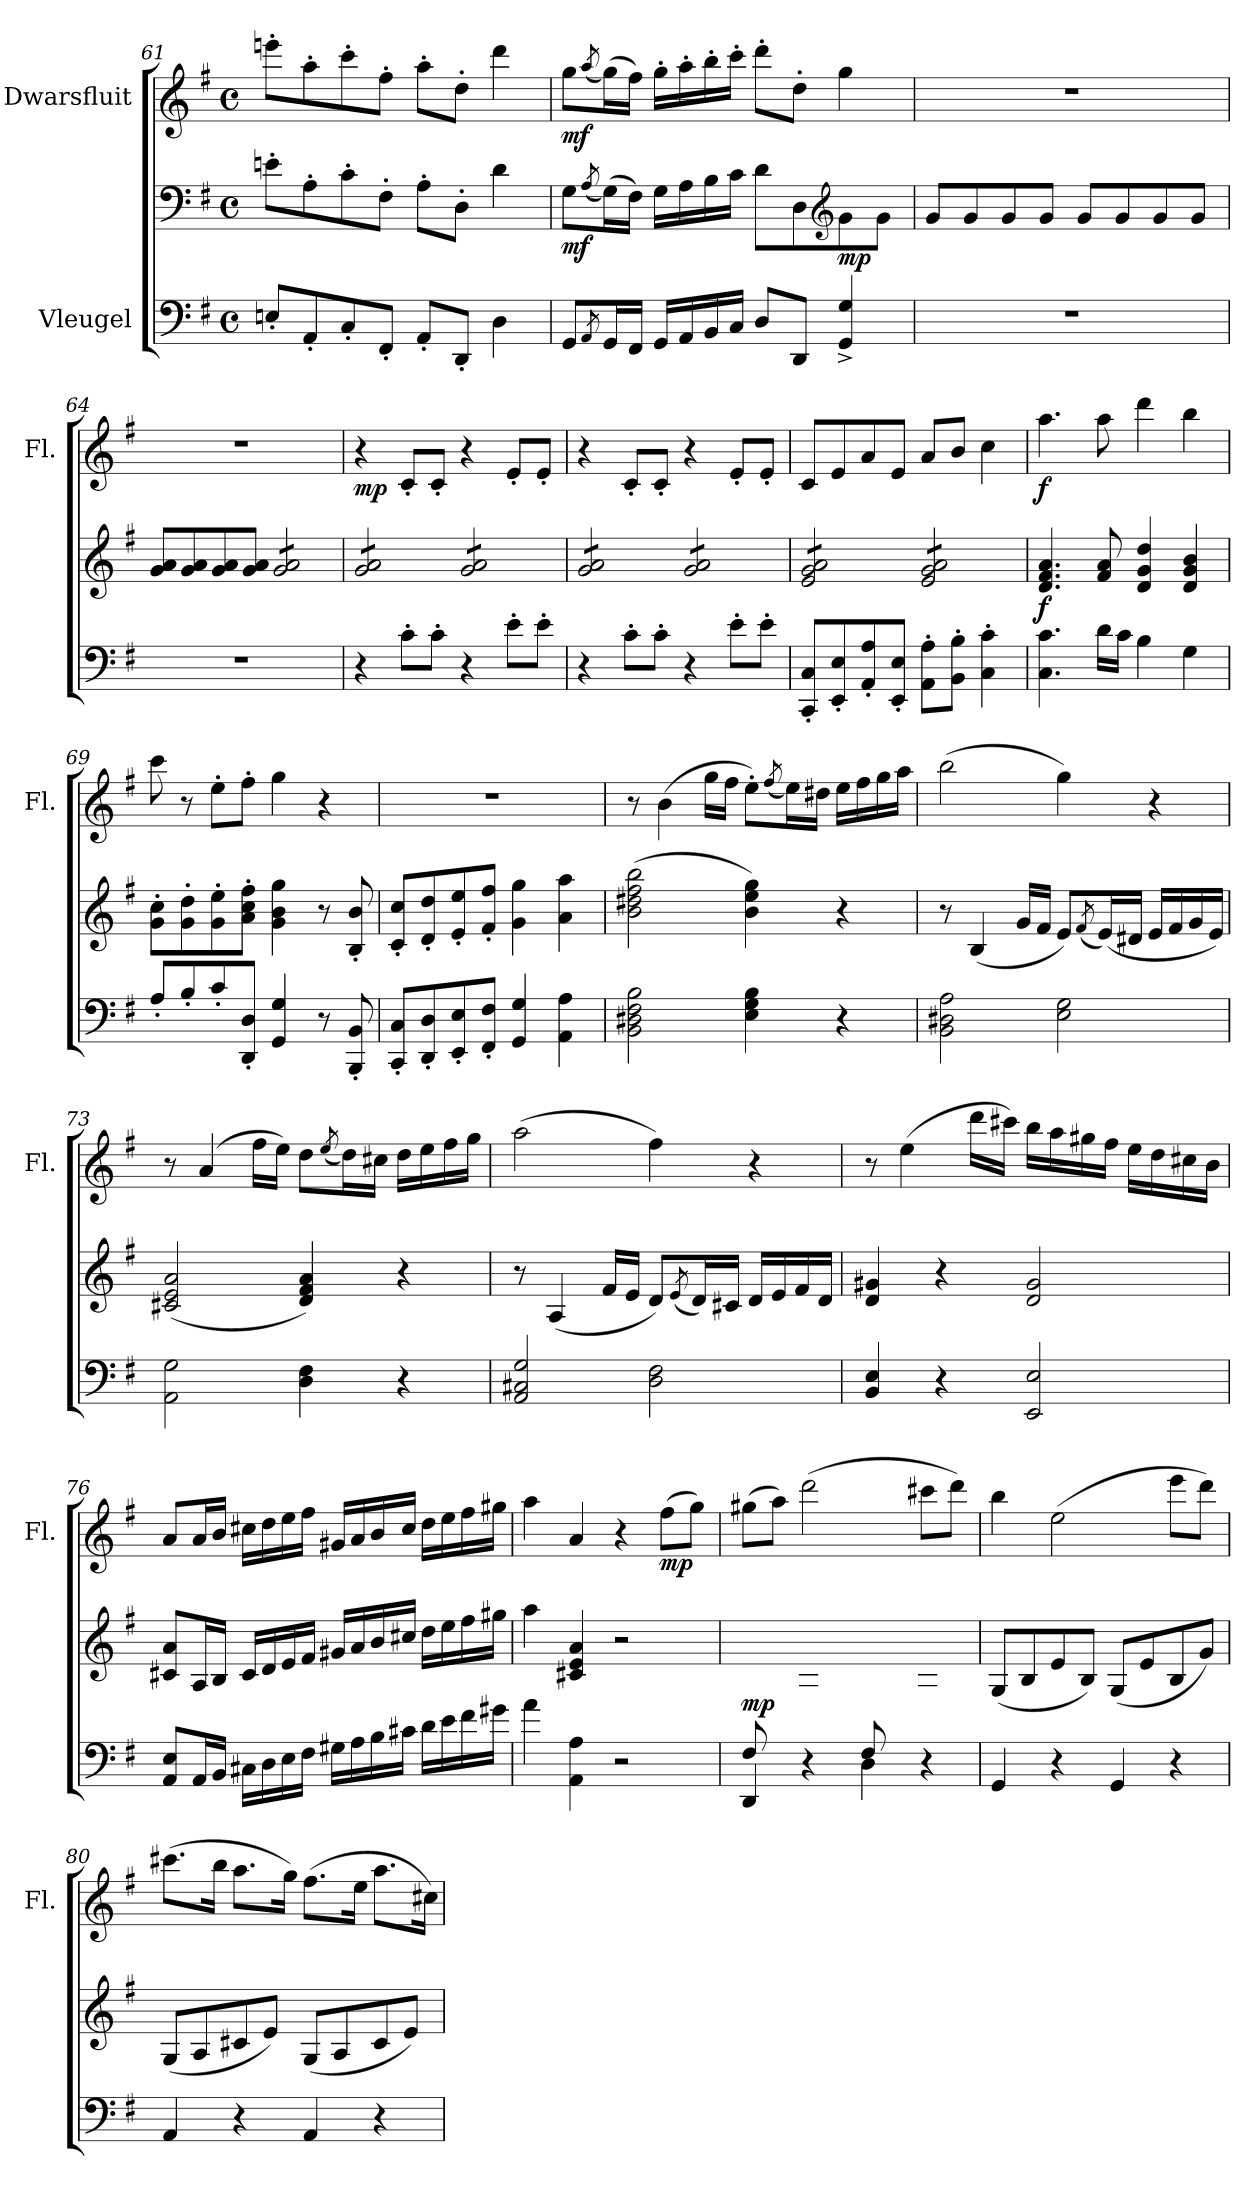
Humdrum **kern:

**kern	**kern	**dynam	**kern	**dynam
*part2	*part2	*part2	*part1	*part1
*staff3	*staff2	*staff2/3	*staff1	*staff1
*I"Vleugel	*	*	*I"Dwarsfluit	*
*	*	*	*I'Fl.	*
*clefF4	*clefF4	*	*clefG2	*
*k[f#]	*k[f#]	*	*k[f#]	*
*M4/4	*M4/4	*	*M4/4	*
*met(c)	*met(c)	*	*met(c)	*
*MM108	*MM108	*	*MM108	*
=61	=61	=61	=61	=61
8En'/L	8en'\L	.	8eeen'\L	.
8AA'/	8A'\	.	8aa'\	.
8C'/	8c'\	.	8ccc'\	.
8FF#'/J	8F#'\J	.	8ff#'\J	.
8AA'/L	8A'\L	.	8aa'\L	.
8DD'/J	8D'\J	.	8dd'\J	.
4D\	4d\	.	4ddd\	.
!!LO:PB:g=z
=62	=62	=62	=62	=62
!	!	!LO:DY:b	!	!LO:DY:b
8GG/L	8G\L	mf	8gg\L	mf
8qAA/	(8qA/	.	(8qaa/	.
16GG/L	(16G\L)	.	(16gg\L)	.
16FF#/JJ	16F#\JJ)	.	16ff#\JJ)	.
16GG/LL	16G\LL	.	16gg'\LL	.
16AA/	16A\	.	16aa'\	.
16BB/	16B\	.	16bb'\	.
16C/JJ	16c\JJ	.	16ccc'\JJ	.
8D/L	8d\L	.	8ddd'\L	.
8DD/J	8D\	.	8dd'\J	.
*	*clefG2	*	*	*
!	!	!LO:DY:b	!	!
4GG/^ 4G/^	8g\	mp	4gg\	.
.	8g\J	.	.	.
=63	=63	=63	=63	=63
1r	8g/L	.	1r	.
.	8g/	.	.	.
.	8g/	.	.	.
.	8g/J	.	.	.
.	8g/L	.	.	.
.	8g/	.	.	.
.	8g/	.	.	.
.	8g/J	.	.	.
=64	=64	=64	=64	=64
1r	8g/ 8a/L	.	1r	.
.	8g/ 8a/	.	.	.
.	8g/ 8a/	.	.	.
.	8g/ 8a/J	.	.	.
*	*tremolo	*	*	*
.	8g/ 8a/L	.	.	.
.	8g/ 8a/	.	.	.
.	8g/ 8a/	.	.	.
.	8g/ 8a/J	.	.	.
=65	=65	=65	=65	=65
!	!	!	!	!LO:DY:b
4r	8g/ 8a/L	.	4r	mp
.	8g/ 8a/	.	.	.
8c'\L	8g/ 8a/	.	8c'/L	.
8c'\J	8g/ 8a/J	.	8c'/J	.
4r	8g/ 8a/L	.	4r	.
.	8g/ 8a/	.	.	.
8e'\L	8g/ 8a/	.	8e'/L	.
8e'\J	8g/ 8a/J	.	8e'/J	.
!!LO:LB:g=z
=66	=66	=66	=66	=66
4r	8g/ 8a/L	.	4r	.
.	8g/ 8a/	.	.	.
8c'\L	8g/ 8a/	.	8c'/L	.
8c'\J	8g/ 8a/J	.	8c'/J	.
4r	8g/ 8a/L	.	4r	.
.	8g/ 8a/	.	.	.
8e'\L	8g/ 8a/	.	8e'/L	.
8e'\J	8g/ 8a/J	.	8e'/J	.
=67	=67	=67	=67	=67
8CC/' 8C/'L	8e/ 8g/ 8a/L	.	8c/L	.
8EE/' 8E/'	8e/ 8g/ 8a/	.	8e/	.
8AA/' 8A/'	8e/ 8g/ 8a/	.	8a/	.
8EE/' 8E/'J	8e/ 8g/ 8a/J	.	8e/J	.
8AA\' 8A\'L	8e/ 8g/ 8a/L	.	8a/L	.
8BB\' 8B\'J	8e/ 8g/ 8a/	.	8b/J	.
4C\' 4c\'	8e/ 8g/ 8a/	.	4cc\	.
.	8e/ 8g/ 8a/J	.	.	.
*	*Xtremolo	*	*	*
=68	=68	=68	=68	=68
!	!	!LO:DY:b	!	!LO:DY:b
4.C\ 4.c\	4.d/ 4.f#/ 4.a/	f	4.aa\	f
16d\LL	8f#/ 8a/	.	8aa\	.
16c\JJ	.	.	.	.
4B\	4d/ 4g/ 4dd/	.	4ddd\	.
4G\	4d/ 4g/ 4b/	.	4bb\	.
=69	=69	=69	=69	=69
8A'/L	8g\' 8cc\'L	.	8ccc\	.
8B'/	8g\' 8dd\'	.	8r	.
8c'/	8g\' 8ee\'	.	8ee'\L	.
8DD/' 8D/'J	8a\' 8cc\' 8ff#\'J	.	8ff#'\J	.
4GG/ 4G/	4g\ 4b\ 4gg\	.	4gg\	.
8r	8r	.	4r	.
8BBB/' 8BB/'	8B/' 8b/'	.	.	.
=70	=70	=70	=70	=70
8CC/' 8C/'L	8c/' 8cc/'L	.	1r	.
8DD/' 8D/'	8d/' 8dd/'	.	.	.
8EE/' 8E/'	8e/' 8ee/'	.	.	.
8FF#/' 8F#/'J	8f#/' 8ff#/'J	.	.	.
4GG/ 4G/	4g\ 4gg\	.	.	.
4AA\ 4A\	4a\ 4aa\	.	.	.
!!LO:LB:g=z
=71	=71	=71	=71	=71
2BB\ 2D#X\ 2F#\ 2B\	(2b\ 2dd#X\ 2ff#\ 2bb\	.	8r	.
.	.	.	(4b\	.
.	.	.	16gg\LL	.
.	.	.	16ff#\JJ	.
4E\ 4G\ 4B\	4b\ 4ee\ 4gg\)	.	8ee'\L)	.
.	.	.	(8qff#/	.
.	.	.	16ee\L)	.
.	.	.	16dd#X\JJ	.
4r	4r	.	16ee\LL	.
.	.	.	16ff#\	.
.	.	.	16gg\	.
.	.	.	16aa\JJ	.
=72	=72	=72	=72	=72
2BB\ 2D#X\ 2A\	8r	.	(2bb\	.
.	(4B/	.	.	.
.	16g/LL	.	.	.
.	16f#/JJ	.	.	.
2E\ 2G\	8e/L)	.	4gg\)	.
.	(8qf#/	.	.	.
.	(16e/L)	.	.	.
.	16d#X/JJ	.	.	.
.	16e/LL	.	4r	.
.	16f#/	.	.	.
.	16g/	.	.	.
.	16e/JJ)	.	.	.
=73	=73	=73	=73	=73
2AA\ 2G\	(2c#X/ 2e/ 2a/	.	8r	.
.	.	.	(4a/	.
.	.	.	16ff#\LL	.
.	.	.	16ee\JJ)	.
4D\ 4F#\	4d/ 4f#/ 4a/)	.	8dd\L	.
.	.	.	(8qee/	.
.	.	.	16dd\L)	.
.	.	.	16cc#X\JJ	.
4r	4r	.	16dd\LL	.
.	.	.	16ee\	.
.	.	.	16ff#\	.
.	.	.	16gg\JJ	.
!!LO:PB:g=z
=74	=74	=74	=74	=74
2AA/ 2C#X/ 2G/	8r	.	(2aa\	.
.	(4A/	.	.	.
.	16f#/LL	.	.	.
.	16e/JJ	.	.	.
2D\ 2F#\	8d/L)	.	4ff#\)	.
.	(8qe/	.	.	.
.	16d/L)	.	.	.
.	16c#X/JJ	.	.	.
.	16d/LL	.	4r	.
.	16e/	.	.	.
.	16f#/	.	.	.
.	16d/JJ	.	.	.
=75	=75	=75	=75	=75
4BB/ 4E/	4d/ 4g#X/	.	8r	.
.	.	.	(4ee\	.
4r	4r	.	.	.
.	.	.	16ddd\LL	.
.	.	.	16ccc#X\JJ)	.
2EE/ 2E/	2d/ 2g#/	.	16bb\LL	.
.	.	.	16aa\	.
.	.	.	16gg#X\	.
.	.	.	16ff#\JJ	.
.	.	.	16ee\LL	.
.	.	.	16dd\	.
.	.	.	16cc#X\	.
.	.	.	16b\JJ	.
!!LO:LB:g=z
=76	=76	=76	=76	=76
8AA/ 8E/L	8c#X/ 8a/L	.	8a/L	.
16AA/L	16A/L	.	16a/L	.
16BB/JJ	16B/JJ	.	16b/JJ	.
16C#X\LL	16c#/LL	.	16cc#X\LL	.
16D\	16d/	.	16dd\	.
16E\	16e/	.	16ee\	.
16F#\JJ	16f#/JJ	.	16ff#\JJ	.
16G#X\LL	16g#X/LL	.	16g#X/LL	.
16A\	16a/	.	16a/	.
16B\	16b/	.	16b/	.
16c#X\JJ	16cc#X/JJ	.	16cc#/JJ	.
16d\LL	16dd\LL	.	16dd\LL	.
16e\	16ee\	.	16ee\	.
16f#\	16ff#\	.	16ff#\	.
16g#X\JJ	16gg#X\JJ	.	16gg#X\JJ	.
=77	=77	=77	=77	=77
4a\	4aa\	.	4aa\	.
4AA\ 4A\	4c#X/ 4e/ 4a/	.	4a/	.
2r	2r	.	4r	.
!	!	!	!	!LO:DY:b
.	.	.	(8ff#\L	mp
.	.	.	8gg\J)	.
=78	=78	=78	=78	=78
*^	*	*	*	*
!	!	!	!LO:DY:b	!	!
(8F#/L	4DD/	8ryy	mp	(8gg#X\L	.
4.ryy	.	8d\	.	8aa\J)	.
.	4r	8A\	.	(2ddd\	.
.	.	8f#\J)	.	.	.
(8F#/L	4D\	8ryy	.	.	.
4.ryy	.	8f#\	.	.	.
.	4r	8A\	.	8ccc#X\L	.
.	.	8f#\J)	.	8ddd\J)	.
*v	*v	*	*	*	*
!!LO:LB:g=z
=79	=79	=79	=79	=79
4GG/	(8G/L	.	4bb\	.
.	8B/	.	.	.
4r	8e/	.	(2ee\	.
.	8B/J)	.	.	.
4GG/	(8G/L	.	.	.
.	8e/	.	.	.
4r	8B/	.	8eee\L	.
.	8g/J)	.	8ddd\J)	.
=80	=80	=80	=80	=80
4AA/	(8G/L	.	(8.ccc#X\L	.
.	8A/	.	.	.
.	.	.	16bb\Jk	.
4r	8c#X/	.	8.aa\L	.
.	8e/J)	.	.	.
.	.	.	16gg\Jk)	.
4AA/	(8G/L	.	(8.ff#\L	.
.	8A/	.	.	.
.	.	.	16ee\Jk	.
4r	8c#/	.	8.aa\L	.
.	8e/J)	.	.	.
.	.	.	16cc#X\Jk)	.
=	=	=	=	=
*-	*-	*-	*-	*-
